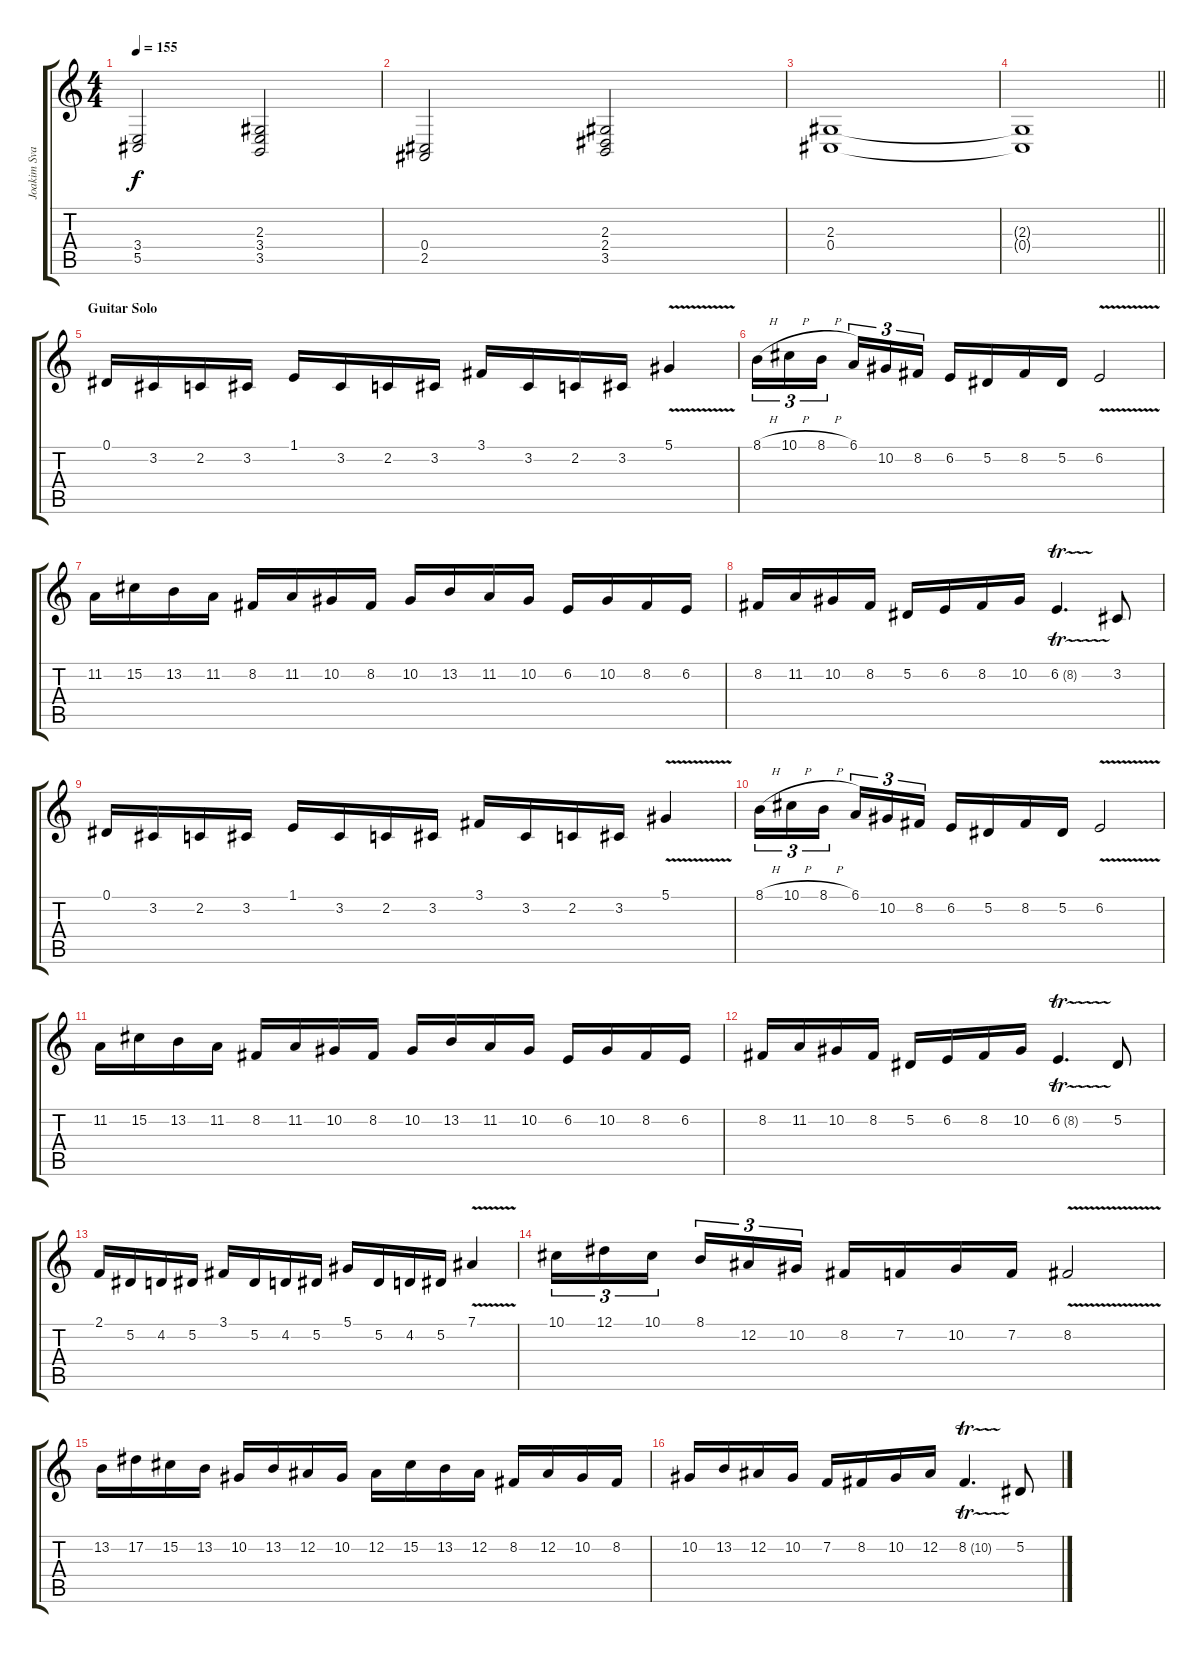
\track ("Joakim Svalberg" "Joakim Sva") {instrument choiraahs}
\staff {score tabs}
\tuning (Eb4 Bb3 Gb3 Db3 Ab2 Eb2) {hide}
\ts (4 4)
\tempo 155
\clef g2
\ks c
(3.4 5.5).2{dy f} (2.3 3.4 3.5).2 |
(0.4 2.5).2 (2.3 2.4 3.5).2 |
(2.3 0.4).1 |
\barLineRight lightlight
(2.3{t} 0.4{t}).1 |
\section ("" "Guitar Solo")
0.1.16{volume 10 instrument overdrivenguitar} 3.2.16 2.2.16 3.2.16 1.1.16 3.2.16 2.2.16 3.2.16 3.1.16 3.2.16 2.2.16 3.2.16 5.1{v}.4 |
8.1{h}.16{tu (3 2)} 10.1{h}.16{tu (3 2)} 8.1{h}.16{tu (3 2) beam splitsecondary} 6.1.16{tu (3 2)} 10.2.16{tu (3 2)} 8.2.16{tu (3 2)} 6.2.16 5.2.16 8.2.16 5.2.16 6.2{v}.2 |
11.2.16 15.2.16 13.2.16 11.2.16 8.2.16 11.2.16 10.2.16 8.2.16 10.2.16 13.2.16 11.2.16 10.2.16 6.2.16 10.2.16 8.2.16 6.2.16 |
8.2.16 11.2.16 10.2.16 8.2.16 5.2.16 6.2.16 8.2.16 10.2.16 6.2{tr (8 32)}.4{d} 3.2.8 |
0.1.16 3.2.16 2.2.16 3.2.16 1.1.16 3.2.16 2.2.16 3.2.16 3.1.16 3.2.16 2.2.16 3.2.16 5.1{v}.4 |
8.1{h}.16{tu (3 2)} 10.1{h}.16{tu (3 2)} 8.1{h}.16{tu (3 2) beam splitsecondary} 6.1.16{tu (3 2)} 10.2.16{tu (3 2)} 8.2.16{tu (3 2)} 6.2.16 5.2.16 8.2.16 5.2.16 6.2{v}.2 |
11.2.16 15.2.16 13.2.16 11.2.16 8.2.16 11.2.16 10.2.16 8.2.16 10.2.16 13.2.16 11.2.16 10.2.16 6.2.16 10.2.16 8.2.16 6.2.16 |
8.2.16 11.2.16 10.2.16 8.2.16 5.2.16 6.2.16 8.2.16 10.2.16 6.2{tr (8 32)}.4{d} 5.2.8 |
2.1.16 5.2.16 4.2.16 5.2.16 3.1.16 5.2.16 4.2.16 5.2.16 5.1.16 5.2.16 4.2.16 5.2.16 7.1{v}.4 |
10.1.16{tu (3 2)} 12.1.16{tu (3 2)} 10.1.16{tu (3 2) beam splitsecondary} 8.1.16{tu (3 2)} 12.2.16{tu (3 2)} 10.2.16{tu (3 2)} 8.2.16 7.2.16 10.2.16 7.2.16 8.2{v}.2 |
13.2.16 17.2.16 15.2.16 13.2.16 10.2.16 13.2.16 12.2.16 10.2.16 12.2.16 15.2.16 13.2.16 12.2.16 8.2.16 12.2.16 10.2.16 8.2.16 |
10.2.16 13.2.16 12.2.16 10.2.16 7.2.16 8.2.16 10.2.16 12.2.16 8.2{tr (10 32)}.4{d} 5.2.8
